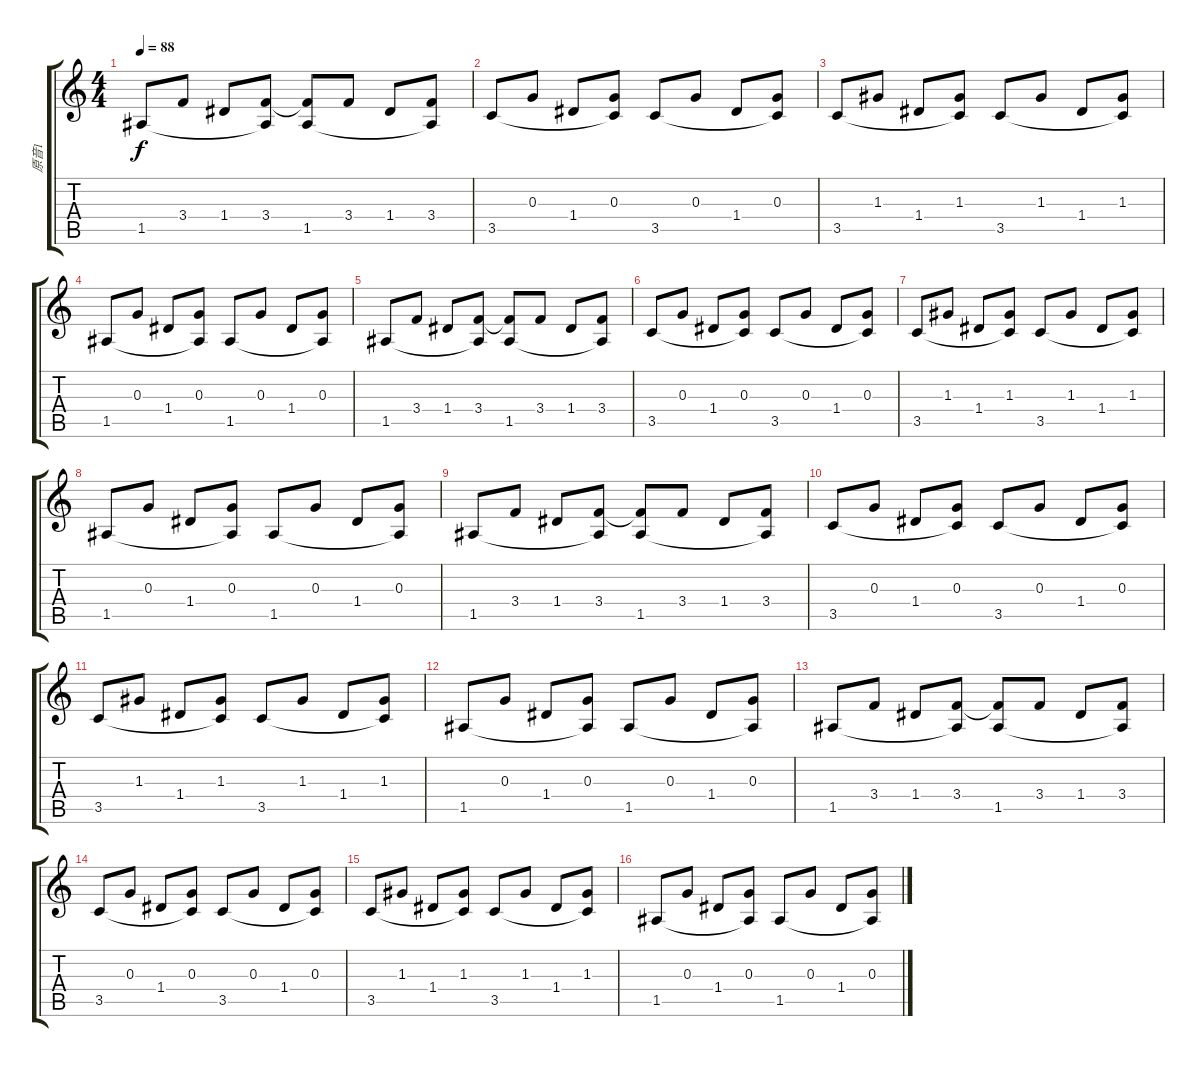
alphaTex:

\track ("原音1" "原音1") {instrument acousticguitarnylon}
\staff {score tabs}
\tuning (E4 B3 G3 D3 A2 E2) {hide}
\ts (4 4)
\tempo 88
\clef g2
\ks c
1.5.8{dy f} 3.4.8 1.4.8 (3.4 1.5{t}).8 (3.4{t} 1.5).8 3.4.8 1.4.8 (3.4 1.5{t}).8 |
3.5.8 0.3.8 1.4.8 (0.3 3.5{t}).8 3.5.8 0.3.8 1.4.8 (0.3 3.5{t}).8 |
3.5.8 1.3.8 1.4.8 (1.3 3.5{t}).8 3.5.8 1.3.8 1.4.8 (1.3 3.5{t}).8 |
1.5.8 0.3.8 1.4.8 (0.3 1.5{t}).8 1.5.8 0.3.8 1.4.8 (0.3 1.5{t}).8 |
1.5.8 3.4.8 1.4.8 (3.4 1.5{t}).8 (3.4{t} 1.5).8 3.4.8 1.4.8 (3.4 1.5{t}).8 |
3.5.8 0.3.8 1.4.8 (0.3 3.5{t}).8 3.5.8 0.3.8 1.4.8 (0.3 3.5{t}).8 |
3.5.8 1.3.8 1.4.8 (1.3 3.5{t}).8 3.5.8 1.3.8 1.4.8 (1.3 3.5{t}).8 |
1.5.8 0.3.8 1.4.8 (0.3 1.5{t}).8 1.5.8 0.3.8 1.4.8 (0.3 1.5{t}).8 |
1.5.8 3.4.8 1.4.8 (3.4 1.5{t}).8 (3.4{t} 1.5).8 3.4.8 1.4.8 (3.4 1.5{t}).8 |
3.5.8 0.3.8 1.4.8 (0.3 3.5{t}).8 3.5.8 0.3.8 1.4.8 (0.3 3.5{t}).8 |
3.5.8 1.3.8 1.4.8 (1.3 3.5{t}).8 3.5.8 1.3.8 1.4.8 (1.3 3.5{t}).8 |
1.5.8 0.3.8 1.4.8 (0.3 1.5{t}).8 1.5.8 0.3.8 1.4.8 (0.3 1.5{t}).8 |
1.5.8 3.4.8 1.4.8 (3.4 1.5{t}).8 (3.4{t} 1.5).8 3.4.8 1.4.8 (3.4 1.5{t}).8 |
3.5.8 0.3.8 1.4.8 (0.3 3.5{t}).8 3.5.8 0.3.8 1.4.8 (0.3 3.5{t}).8 |
3.5.8 1.3.8 1.4.8 (1.3 3.5{t}).8 3.5.8 1.3.8 1.4.8 (1.3 3.5{t}).8 |
1.5.8 0.3.8 1.4.8 (0.3 1.5{t}).8 1.5.8 0.3.8 1.4.8 (0.3 1.5{t}).8
